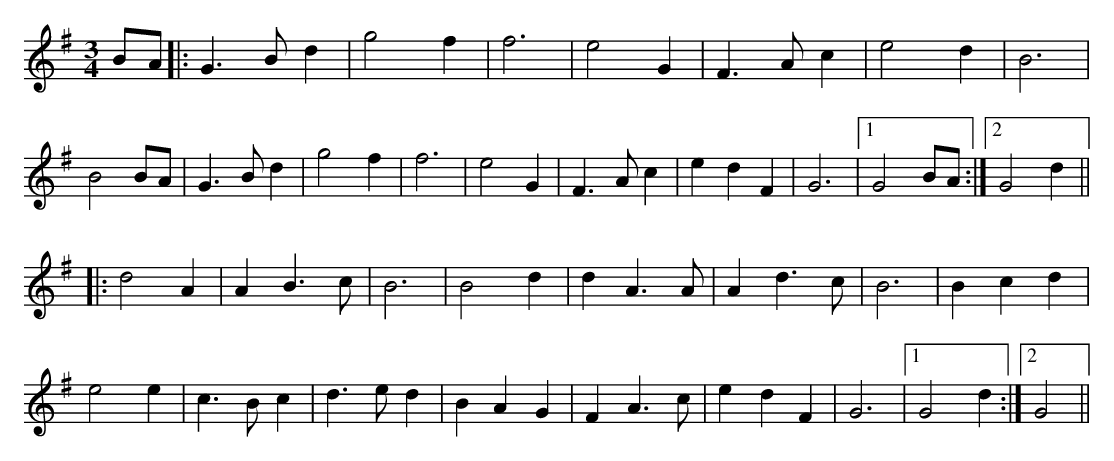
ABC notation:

X:1
M:3/4
K:G
BA|:G3 B d2|g4 f2|f6|e4 G2|F3 A c2|e4 d2|B6|
B4 BA|G3 B d2|g4 f2|f6|e4 G2|F3 A c2|e2 d2 F2|G6|1 G4 BA:|2 G4 d2||
|:d4 A2|A2 B3 c|B6|B4 d2|d2 A3 A|A2 d3 c|B6|B2 c2 d2|
e4 e2|c3 B c2|d3 e d2|B2 A2 G2|F2 A3 c|e2 d2 F2|G6|1 G4 d2:|2 G4||
